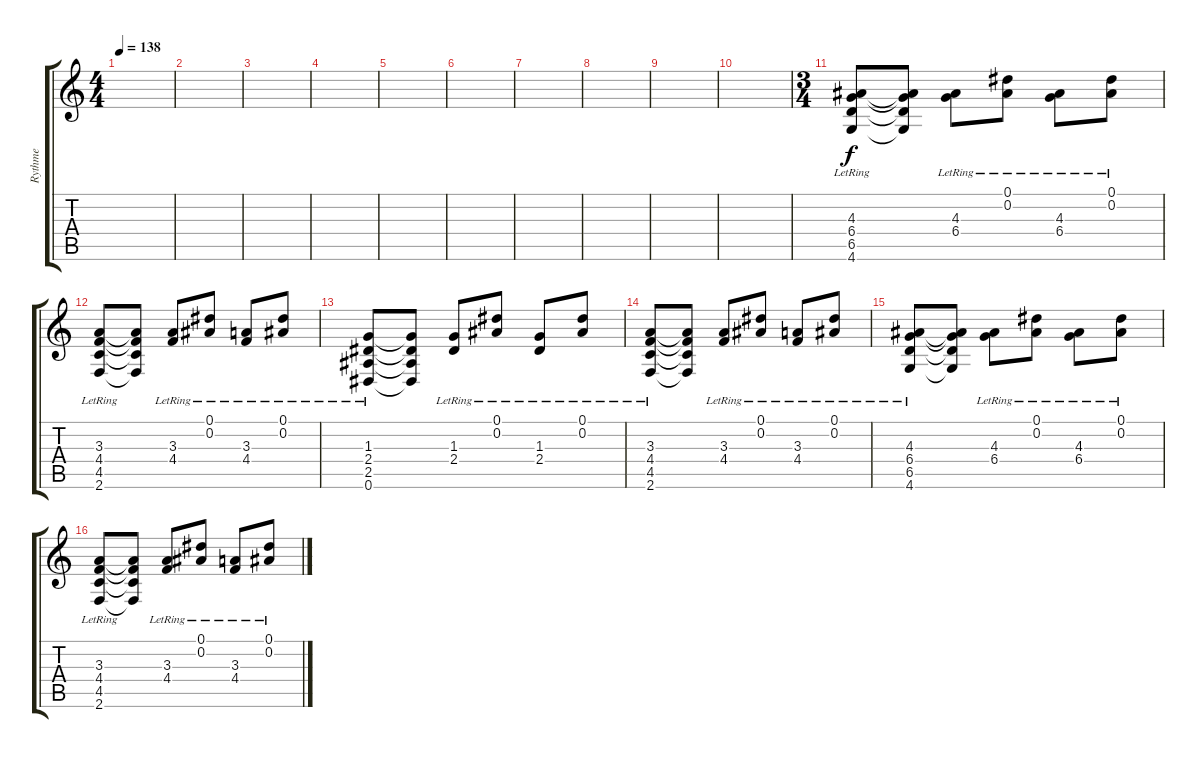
\track ("Rythme" "Rythme") {instrument electricguitarclean}
\staff {score tabs}
\tuning (Eb4 Bb3 Gb3 Db3 Ab2 Eb2) {hide}
\ts (4 4)
\tempo 138
\clef g2
\ks c
|
|
|
|
|
|
|
|
|
|
\ts (3 4)
(4.3{lr} 6.4{lr} 6.5{lr} 4.6{lr}).8{volume 9 instrument electricguitarclean} (4.3{t} 6.4{t} 6.5{t} 4.6{t}).8 (4.3{lr} 6.4{lr}).8 (0.1{lr} 0.2{lr}).8 (4.3{lr} 6.4{lr}).8 (0.1{lr} 0.2{lr}).8 |
(3.3{lr} 4.4{lr} 4.5{lr} 2.6{lr}).8 (3.3{t} 4.4{t} 4.5{t} 2.6{t}).8 (3.3{lr} 4.4{lr}).8 (0.1{lr} 0.2{lr}).8 (3.3{lr} 4.4{lr}).8 (0.1{lr} 0.2{lr}).8 |
(1.3{lr} 2.4{lr} 2.5{lr} 0.6{lr}).8 (1.3{t} 2.4{t} 2.5{t} 0.6{t}).8 (1.3{lr} 2.4{lr}).8 (0.1{lr} 0.2{lr}).8 (1.3{lr} 2.4{lr}).8 (0.1{lr} 0.2{lr}).8 |
(3.3{lr} 4.4{lr} 4.5{lr} 2.6{lr}).8 (3.3{t} 4.4{t} 4.5{t} 2.6{t}).8 (3.3{lr} 4.4{lr}).8 (0.1{lr} 0.2{lr}).8 (3.3{lr} 4.4{lr}).8 (0.1{lr} 0.2{lr}).8 |
(4.3{lr} 6.4{lr} 6.5{lr} 4.6{lr}).8 (4.3{t} 6.4{t} 6.5{t} 4.6{t}).8 (4.3{lr} 6.4{lr}).8 (0.1{lr} 0.2{lr}).8 (4.3{lr} 6.4{lr}).8 (0.1{lr} 0.2{lr}).8 |
(3.3{lr} 4.4{lr} 4.5{lr} 2.6{lr}).8 (3.3{t} 4.4{t} 4.5{t} 2.6{t}).8 (3.3{lr} 4.4{lr}).8 (0.1{lr} 0.2{lr}).8 (3.3{lr} 4.4{lr}).8 (0.1{lr} 0.2{lr}).8
